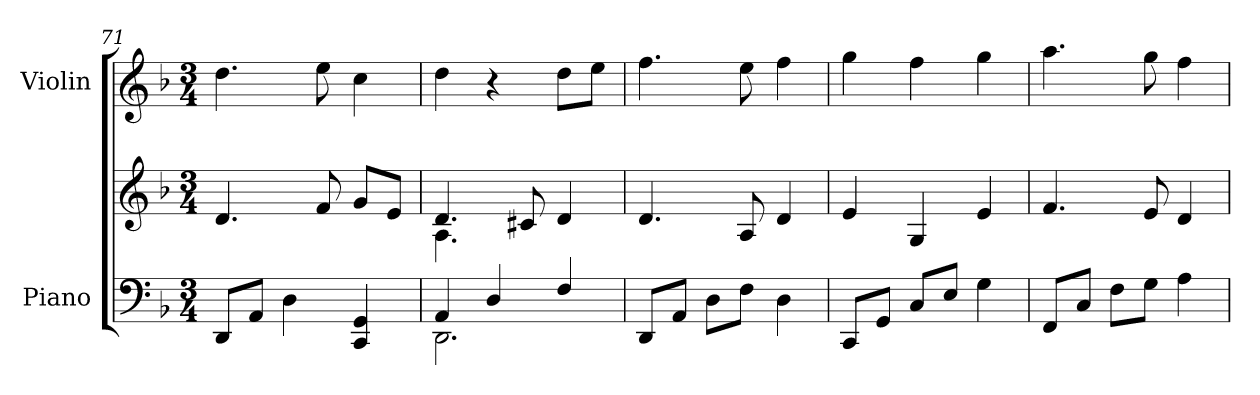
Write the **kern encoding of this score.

**kern	**kern	**kern
*part2	*part2	*part1
*staff3	*staff2	*staff1
*I"Piano	*	*I"Violin
*I'Pno	*	*I'Vln
*clefF4	*clefG2	*clefG2
*k[b-]	*k[b-]	*k[b-]
*M3/4	*M3/4	*M3/4
=71	=71	=71
8DD/L	4.d/	4.dd\
8AA/J	.	.
4D\	.	.
.	8f/	8ee\
4CC/ 4GG/	8g/L	4cc\
.	8e/J	.
=72	=72	=72
*^	*^	*
4AA/	2.DD\	4.d/	4.A\	4dd\
4D/	.	.	.	4r
.	.	8c#X/	4.ryy	.
4F/	.	4d/	.	8dd\L
.	.	.	.	8ee\J
*v	*v	*	*	*
*	*v	*v	*
=73	=73	=73
8DD/L	4.d/	4.ff\
8AA/J	.	.
8D\L	.	.
8F\J	8A/	8ee\
4D\	4d/	4ff\
=74	=74	=74
8CC/L	4e/	4gg\
8GG/J	.	.
8C/L	4G/	4ff\
8E/J	.	.
4G\	4e/	4gg\
=75	=75	=75
8FF/L	4.f/	4.aa\
8C/J	.	.
8F\L	.	.
8G\J	8e/	8gg\
4A\	4d/	4ff\
=	=	=
*-	*-	*-
